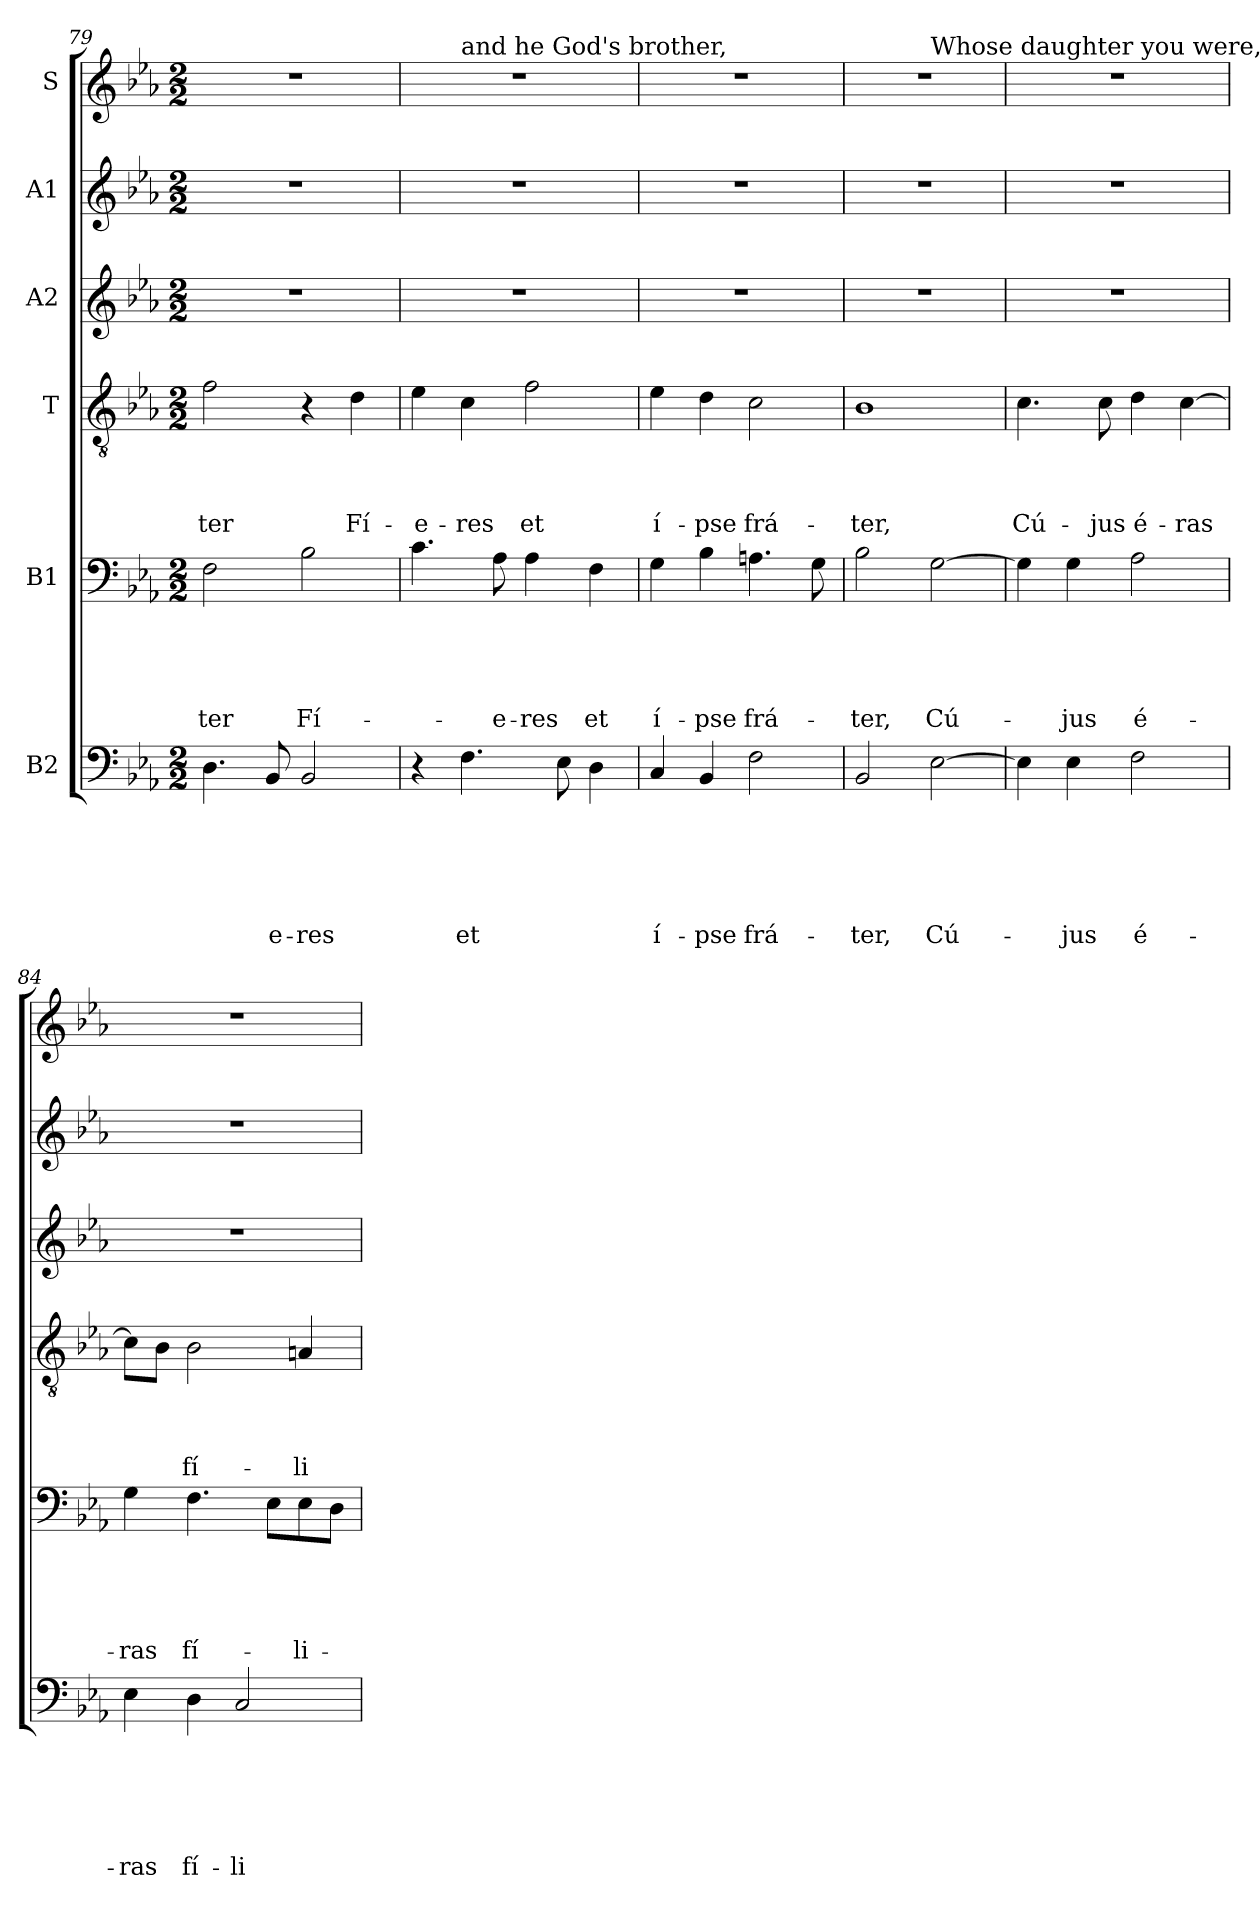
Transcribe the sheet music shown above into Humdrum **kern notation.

**kern	**text	**text	**text	**text	**text	**text	**kern	**text	**text	**text	**text	**text	**kern	**text	**text	**text	**text	**kern	**kern	**kern
*part6	*part6	*part6	*part6	*part6	*part6	*part6	*part5	*part5	*part5	*part5	*part5	*part5	*part4	*part4	*part4	*part4	*part4	*part3	*part2	*part1
*staff6	*staff6	*staff6	*staff6	*staff6	*staff6	*staff6	*staff5	*staff5	*staff5	*staff5	*staff5	*staff5	*staff4	*staff4	*staff4	*staff4	*staff4	*staff3	*staff2	*staff1
*I"B2	*	*	*	*	*	*	*I"B1	*	*	*	*	*	*I"T	*	*	*	*	*I"A2	*I"A1	*I"S
*clefF4	*	*	*	*	*	*	*clefF4	*	*	*	*	*	*clefGv2	*	*	*	*	*clefG2	*clefG2	*clefG2
*k[b-e-a-]	*	*	*	*	*	*	*k[b-e-a-]	*	*	*	*	*	*k[b-e-a-]	*	*	*	*	*k[b-e-a-]	*k[b-e-a-]	*k[b-e-a-]
*E-:	*	*	*	*	*	*	*E-:	*	*	*	*	*	*E-:	*	*	*	*	*E-:	*E-:	*E-:
*M2/2	*	*	*	*	*	*	*M2/2	*	*	*	*	*	*M2/2	*	*	*	*	*M2/2	*M2/2	*M2/2
=79	=79	=79	=79	=79	=79	=79	=79	=79	=79	=79	=79	=79	=79	=79	=79	=79	=79	=79	=79	=79
!	!	!	!	!	!	!	!	!	!	!	!	!LO:LY:b	!	!	!	!	!LO:LY:b	!	!	!
4.D\	.	.	.	.	.	.	2F\	.	.	.	.	-ter	2f\	.	.	.	-ter	1r	1r	1r
!	!	!	!	!	!	!LO:LY:b	!	!	!	!	!	!	!	!	!	!	!	!	!	!
8BB-/	.	.	.	.	.	-e-	.	.	.	.	.	.	.	.	.	.	.	.	.	.
!	!	!	!	!	!	!LO:LY:b	!	!	!	!	!	!LO:LY:b	!	!	!	!	!	!	!	!
2BB-/	.	.	.	.	.	-res	2B-\	.	.	.	.	Fí-	4r	.	.	.	.	.	.	.
!	!	!	!	!	!	!	!	!	!	!	!	!	!	!	!	!	!LO:LY:b	!	!	!
.	.	.	.	.	.	.	.	.	.	.	.	.	4d\	.	.	.	Fí-	.	.	.
=80	=80	=80	=80	=80	=80	=80	=80	=80	=80	=80	=80	=80	=80	=80	=80	=80	=80	=80	=80	=80
!	!	!	!	!	!	!	!	!	!	!	!	!	!	!	!	!	!LO:LY:b	!	!	!
*	*	*	*	*	*	*	*	*	*	*	*	*	*	*	*	*	*	*	*	*^
4r	.	.	.	.	.	.	4.c\	.	.	.	.	.	4e-\	.	.	.	-e-	1r	1r	1r	4ryy
!	!	!	!	!	!	!	!	!	!	!	!	!	!	!	!	!	!	!	!	!	!LO:TX:a:t=and he God's brother,
!	!	!	!	!	!	!LO:LY:b	!	!	!	!	!	!	!	!	!	!	!LO:LY:b	!	!	!	!
4.F\	.	.	.	.	.	et	.	.	.	.	.	.	4c\	.	.	.	-res	.	.	.	2.ryy
!	!	!	!	!	!	!	!	!	!	!	!	!LO:LY:b	!	!	!	!	!	!	!	!	!
.	.	.	.	.	.	.	8A-\	.	.	.	.	-e-	.	.	.	.	.	.	.	.	.
!	!	!	!	!	!	!	!	!	!	!	!	!LO:LY:b	!	!	!	!	!LO:LY:b	!	!	!	!
.	.	.	.	.	.	.	4A-\	.	.	.	.	-res	2f\	.	.	.	et	.	.	.	.
8E-\	.	.	.	.	.	.	.	.	.	.	.	.	.	.	.	.	.	.	.	.	.
!	!	!	!	!	!	!	!	!	!	!	!	!LO:LY:b	!	!	!	!	!	!	!	!	!
4D\	.	.	.	.	.	.	4F\	.	.	.	.	et	.	.	.	.	.	.	.	.	.
=81	=81	=81	=81	=81	=81	=81	=81	=81	=81	=81	=81	=81	=81	=81	=81	=81	=81	=81	=81	=81	=81
!	!	!	!	!	!	!LO:LY:b	!	!	!	!	!	!LO:LY:b	!	!	!	!	!LO:LY:b	!	!	!	!
*	*	*	*	*	*	*	*	*	*	*	*	*	*	*	*	*	*	*	*	*v	*v
4C/	.	.	.	.	.	í-	4G\	.	.	.	.	í-	4e-\	.	.	.	í-	1r	1r	1r
!	!	!	!	!	!	!LO:LY:b	!	!	!	!	!	!LO:LY:b	!	!	!	!	!LO:LY:b	!	!	!
4BB-/	.	.	.	.	.	-pse	4B-\	.	.	.	.	-pse	4d\	.	.	.	-pse	.	.	.
!	!	!	!	!	!	!LO:LY:b	!	!	!	!	!	!LO:LY:b	!	!	!	!	!LO:LY:b	!	!	!
2F\	.	.	.	.	.	frá-	4.Ani\	.	.	.	.	frá-	2c\	.	.	.	frá-	.	.	.
.	.	.	.	.	.	.	8G\	.	.	.	.	.	.	.	.	.	.	.	.	.
=82	=82	=82	=82	=82	=82	=82	=82	=82	=82	=82	=82	=82	=82	=82	=82	=82	=82	=82	=82	=82
!	!	!	!	!	!	!LO:LY:b	!	!	!	!	!	!LO:LY:b	!	!	!	!	!LO:LY:b	!	!	!
*	*	*	*	*	*	*	*	*	*	*	*	*	*	*	*	*	*	*	*	*^
2BB-/	.	.	.	.	.	-ter,	2B-\	.	.	.	.	-ter,	1B-	.	.	.	-ter,	1r	1r	1r	2ryy
!	!	!	!	!	!	!	!	!	!	!	!	!	!	!	!	!	!	!	!	!	!LO:TX:a:t=Whose daughter you were,
!	!	!	!	!	!	!LO:LY:b	!	!	!	!	!	!LO:LY:b	!	!	!	!	!	!	!	!	!
[2E-\	.	.	.	.	.	Cú-	[2G\	.	.	.	.	Cú-	.	.	.	.	.	.	.	.	2ryy
!!LO:PB:g=z
=83	=83	=83	=83	=83	=83	=83	=83	=83	=83	=83	=83	=83	=83	=83	=83	=83	=83	=83	=83	=83	=83
!	!	!	!	!	!	!	!	!	!	!	!	!	!	!	!	!	!LO:LY:b	!	!	!	!
*	*	*	*	*	*	*	*	*	*	*	*	*	*	*	*	*	*	*	*	*v	*v
4E-\]	.	.	.	.	.	.	4G\]	.	.	.	.	.	4.c\	.	.	.	Cú-	1r	1r	1r
!	!	!	!	!	!	!LO:LY:b	!	!	!	!	!	!LO:LY:b	!	!	!	!	!	!	!	!
4E-\	.	.	.	.	.	-jus	4G\	.	.	.	.	-jus	.	.	.	.	.	.	.	.
!	!	!	!	!	!	!	!	!	!	!	!	!	!	!	!	!	!LO:LY:b	!	!	!
.	.	.	.	.	.	.	.	.	.	.	.	.	8c\	.	.	.	-jus	.	.	.
!	!	!	!	!	!	!LO:LY:b	!	!	!	!	!	!LO:LY:b	!	!	!	!	!LO:LY:b	!	!	!
2F\	.	.	.	.	.	é-	2A-\	.	.	.	.	é-	4d\	.	.	.	é-	.	.	.
!	!	!	!	!	!	!	!	!	!	!	!	!	!	!	!	!	!LO:LY:b	!	!	!
.	.	.	.	.	.	.	.	.	.	.	.	.	[4c\	.	.	.	-ras	.	.	.
=84	=84	=84	=84	=84	=84	=84	=84	=84	=84	=84	=84	=84	=84	=84	=84	=84	=84	=84	=84	=84
!	!	!	!	!	!	!LO:LY:b	!	!	!	!	!	!LO:LY:b	!	!	!	!	!	!	!	!
4E-\	.	.	.	.	.	-ras	4G\	.	.	.	.	-ras	8c\L]	.	.	.	.	1r	1r	1r
.	.	.	.	.	.	.	.	.	.	.	.	.	8B-\J	.	.	.	.	.	.	.
!	!	!	!	!	!	!LO:LY:b	!	!	!	!	!	!LO:LY:b	!	!	!	!	!LO:LY:b	!	!	!
4D\	.	.	.	.	.	fí-	4.F\	.	.	.	.	fí-	2B-\	.	.	.	fí-	.	.	.
!	!	!	!	!	!	!LO:LY:b	!	!	!	!	!	!	!	!	!	!	!	!	!	!
2C/	.	.	.	.	.	-li-	.	.	.	.	.	.	.	.	.	.	.	.	.	.
.	.	.	.	.	.	.	8E-\L	.	.	.	.	.	.	.	.	.	.	.	.	.
!	!	!	!	!	!	!	!	!	!	!	!	!LO:LY:b	!	!	!	!	!LO:LY:b	!	!	!
.	.	.	.	.	.	.	8E-\	.	.	.	.	-li-	4Ani/	.	.	.	-li-	.	.	.
.	.	.	.	.	.	.	8D\J	.	.	.	.	.	.	.	.	.	.	.	.	.
=	=	=	=	=	=	=	=	=	=	=	=	=	=	=	=	=	=	=	=	=
*-	*-	*-	*-	*-	*-	*-	*-	*-	*-	*-	*-	*-	*-	*-	*-	*-	*-	*-	*-	*-
